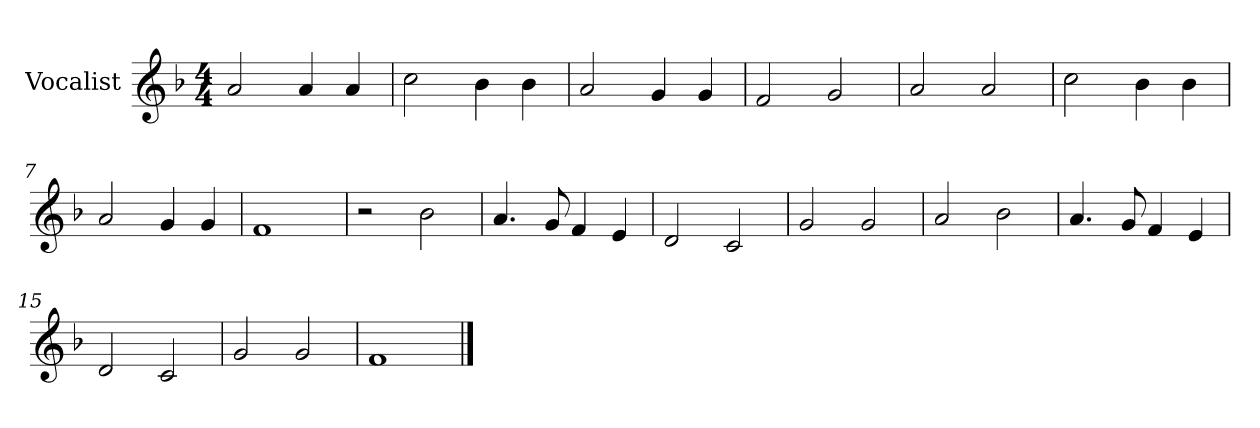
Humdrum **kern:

**kern
*part1
*staff1
*I"Vocalist
*k[b-]
*F:
*M4/4
=1
2a
4a
4a
=2
2cc
4b-
4b-
=3
2a
4g
4g
=4
2f
2g
=5
2a
2a
=6
2cc
4b-
4b-
=7
2a
4g
4g
=8
1f
=9
2r
2b-
=10
4.a
8g
4f
4e
=11
2d
2c
=12
2g
2g
=13
2a
2b-
=14
4.a
8g
4f
4e
=15
2d
2c
=16
2g
2g
=17
1f
==
*-
